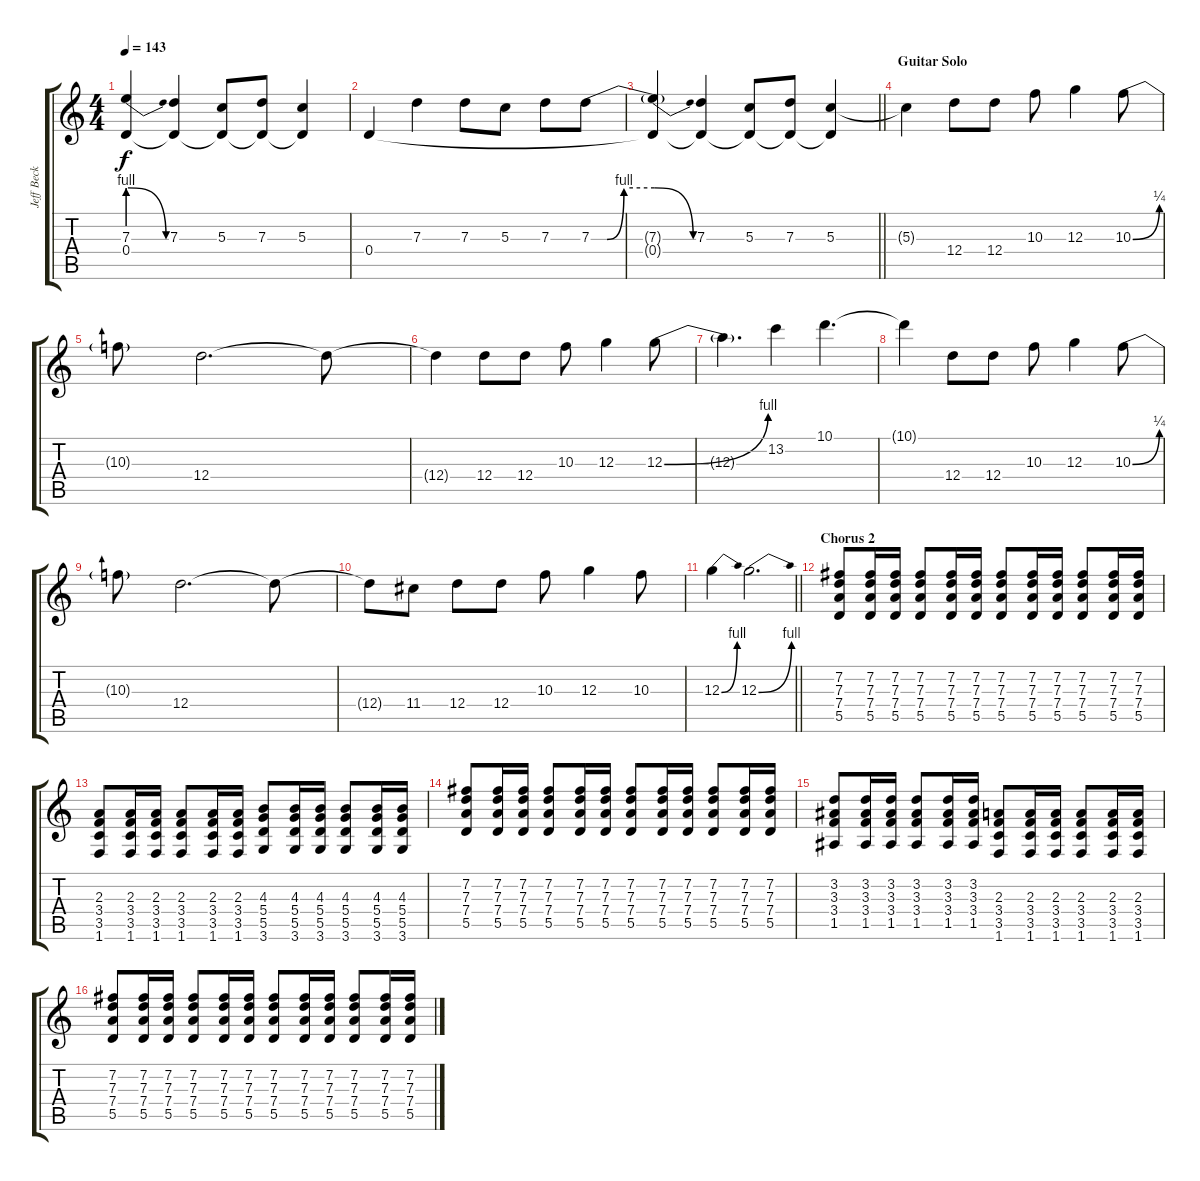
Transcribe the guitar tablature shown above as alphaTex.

\track ("Jeff Beck" "Jeff Beck") {instrument overdrivenguitar}
\staff {score tabs}
\tuning (E4 B3 G3 D3 A2 E2) {hide}
\ts (4 4)
\tempo 143
\clef g2
\ks c
(7.3{be (release 0 4 60 0) t} 0.4{t}).4{dy f} (7.3 0.4{t}).4 (5.3 0.4{t}).8 (7.3 0.4{t}).8 (5.3 0.4{t}).4 |
0.4.4 7.3.4 7.3.8 5.3.8 7.3.8 7.3{be (custom 0 0 15 0 31 4 60 4)}.8 |
\barLineRight lightlight
(7.3{be (release 0 4 60 0) t} 0.4{t}).4 (7.3 0.4{t}).4 (5.3 0.4{t}).8 (7.3 0.4{t}).8 (5.3 0.4{t}).4 |
\section ("" "Guitar Solo")
5.3{t}.4 12.4.8{volume 16 instrument overdrivenguitar} 12.4.8 10.3.8 12.3.4 10.3{be (bend 0 0 60 1)}.8 |
10.3{t}.8 12.4.2{d} 12.4{t}.8 |
12.4{t}.4 12.4.8 12.4.8 10.3.8 12.3.4 12.3{be (bend 0 0 60 4)}.8 |
12.3{t}.4{d} 13.2.4 10.1.4{d} |
10.1{t}.4 12.4.8 12.4.8 10.3.8 12.3.4 10.3{be (bend 0 0 60 1)}.8 |
10.3{t}.8 12.4.2{d} 12.4{t}.8 |
12.4{t}.8 11.4.8 12.4.8 12.4.8 10.3.8 12.3.4 10.3.8 |
\barLineRight lightlight
12.3{be (bend 0 0 60 4)}.4 12.3{be (bend 0 0 60 4)}.2{d} |
\section ("" "Chorus 2")
(7.2 7.3 7.4 5.5).8{volume 9 instrument electricguitarclean} (7.2 7.3 7.4 5.5).16 (7.2 7.3 7.4 5.5).16 (7.2 7.3 7.4 5.5).8 (7.2 7.3 7.4 5.5).16 (7.2 7.3 7.4 5.5).16 (7.2 7.3 7.4 5.5).8 (7.2 7.3 7.4 5.5).16 (7.2 7.3 7.4 5.5).16 (7.2 7.3 7.4 5.5).8 (7.2 7.3 7.4 5.5).16 (7.2 7.3 7.4 5.5).16 |
(2.3 3.4 3.5 1.6).8 (2.3 3.4 3.5 1.6).16 (2.3 3.4 3.5 1.6).16 (2.3 3.4 3.5 1.6).8 (2.3 3.4 3.5 1.6).16 (2.3 3.4 3.5 1.6).16 (4.3 5.4 5.5 3.6).8 (4.3 5.4 5.5 3.6).16 (4.3 5.4 5.5 3.6).16 (4.3 5.4 5.5 3.6).8 (4.3 5.4 5.5 3.6).16 (4.3 5.4 5.5 3.6).16 |
(7.2 7.3 7.4 5.5).8 (7.2 7.3 7.4 5.5).16 (7.2 7.3 7.4 5.5).16 (7.2 7.3 7.4 5.5).8 (7.2 7.3 7.4 5.5).16 (7.2 7.3 7.4 5.5).16 (7.2 7.3 7.4 5.5).8 (7.2 7.3 7.4 5.5).16 (7.2 7.3 7.4 5.5).16 (7.2 7.3 7.4 5.5).8 (7.2 7.3 7.4 5.5).16 (7.2 7.3 7.4 5.5).16 |
(3.2 3.3 3.4 1.5).8 (3.2 3.3 3.4 1.5).16 (3.2 3.3 3.4 1.5).16 (3.2 3.3 3.4 1.5).8 (3.2 3.3 3.4 1.5).16 (3.2 3.3 3.4 1.5).16 (2.3 3.4 3.5 1.6).8 (2.3 3.4 3.5 1.6).16 (2.3 3.4 3.5 1.6).16 (2.3 3.4 3.5 1.6).8 (2.3 3.4 3.5 1.6).16 (2.3 3.4 3.5 1.6).16 |
(7.2 7.3 7.4 5.5).8 (7.2 7.3 7.4 5.5).16 (7.2 7.3 7.4 5.5).16 (7.2 7.3 7.4 5.5).8 (7.2 7.3 7.4 5.5).16 (7.2 7.3 7.4 5.5).16 (7.2 7.3 7.4 5.5).8 (7.2 7.3 7.4 5.5).16 (7.2 7.3 7.4 5.5).16 (7.2 7.3 7.4 5.5).8 (7.2 7.3 7.4 5.5).16 (7.2 7.3 7.4 5.5).16
